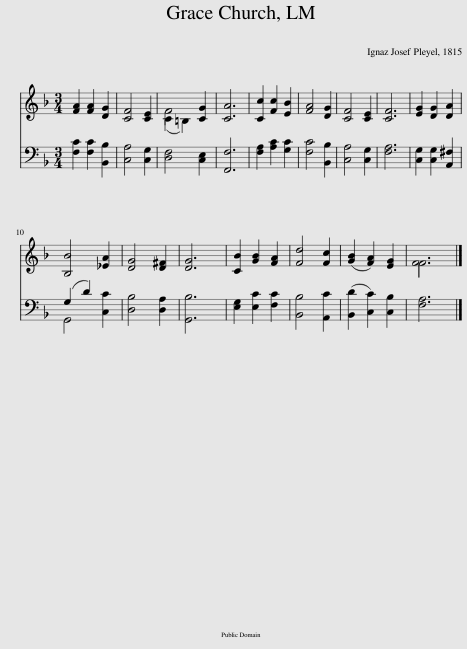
X:1
%%score ( 1 2 ) ( 3 4 )
L:1/8
M:3/4
I:linebreak $
K:F
V:1 treble
V:2 treble
V:3 bass
V:4 bass
V:1
 [FA]2 [FA]2 [DG]2 | [CF]4 [CE]2 | (C2 =B,2) [CG]2 | [CA]6 | [Cc]2 [Fc]2 [EB]2 | %5
 [FA]4 [DG]2 | [CF]4 [CE]2 | [CF]6 | [EG]2 [DG]2 [DA]2 |$ [B,B]4 [_EA]2 | %10
 [DG]4 [D^F]2 | [DG]6 | [CB]2 [GB]2 [FA]2 | [Fd]4 [Fc]2 | ([GB]2 [FA]2) [EG]2 | %15
 F6 |] %16
V:2
 x6 | x6 | F4 x2 | x6 | x6 | %5
 x6 | x6 | x6 | x6 |$ x6 | %10
 x6 | x6 | x6 | x6 | x6 | %15
 F6 |] %16
V:3
 [F,C]2 [F,C]2 [B,,B,]2 | [C,A,]4 [C,G,]2 | [D,F,]4 [C,E,]2 | [F,,F,]6 | [F,A,]2 [A,C]2 [G,C]2 | %5
 [F,C]4 [B,,B,]2 | [C,A,]4 [C,G,]2 | [F,A,]6 | [C,G,]2 [C,G,]2 [A,,^F,]2 |$ (G,2 D2) [C,C]2 | %10
 [D,B,]4 [D,A,]2 | [G,,B,]6 | [E,G,]2 [E,C]2 [F,C]2 | [B,,B,]4 [A,,C]2 | ([B,,D]2 [C,C]2) [C,B,]2 | %15
 [F,A,]6 |] %16
V:4
 x6 | x6 | x6 | x6 | x6 | %5
 x6 | x6 | x6 | x6 |$ G,,4 x2 | %10
 x6 | x6 | x6 | x6 | x6 | %15
 x6 |] %16
